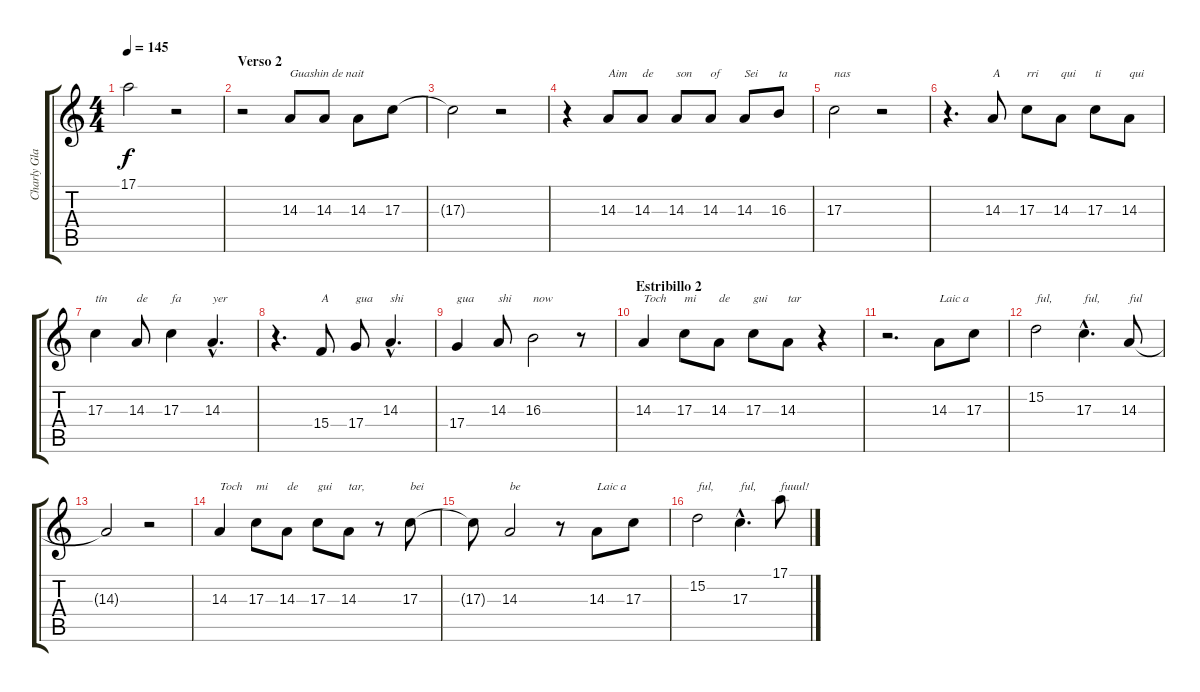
\track ("Charly Glamour" "Charly Gla") {instrument bassoon}
\staff {score tabs}
\tuning (E4 B3 G3 D3 A2 E2) {hide}
\ts (4 4)
\tempo 145
\clef g2
\ks c
17.1{t}.2{dy f} r.2 |
\section ("" "Verso 2")
r.2 14.3.8{txt "Guashin de nait"} 14.3.8 14.3.8 17.3.8 |
17.3{t}.2 r.2 |
r.4 14.3.8{txt "Aim"} 14.3.8{txt "de"} 14.3.8{txt "son"} 14.3.8{txt "of"} 14.3.8{txt "Sei"} 16.3.8{txt "ta"} |
17.3.2{txt "nas"} r.2 |
r.4{d} 14.3.8{txt "A"} 17.3.8{txt "rri"} 14.3.8{txt "qui"} 17.3.8{txt "ti"} 14.3.8{txt "qui"} |
17.3.4{txt "tín"} 14.3.8{txt "de"} 17.3.4{txt "fa"} 14.3{hac}.4{d txt "yer"} |
r.4{d} 15.4.8{txt "A"} 17.4.8{txt "gua"} 14.3{hac}.4{d txt "shi"} |
17.4.4{txt "gua"} 14.3.8{txt "shi"} 16.3.2{txt "now"} r.8 |
\section ("" "Estribillo 2")
14.3.4{txt "Toch"} 17.3.8{txt "mi"} 14.3.8{txt "de"} 17.3.8{txt "gui"} 14.3.8{txt "tar"} r.4 |
r.2{d} 14.3.8{txt "Laic a"} 17.3.8 |
15.2.2{txt "ful,"} 17.3{hac}.4{d txt "ful,"} 14.3.8{txt "ful"} |
14.3{t}.2 r.2 |
14.3.4{txt "Toch"} 17.3.8{txt "mi"} 14.3.8{txt "de"} 17.3.8{txt "gui"} 14.3.8{txt "tar,"} r.8 17.3.8{txt "bei"} |
17.3{t}.8 14.3.2{txt "be"} r.8 14.3.8{txt "Laic a"} 17.3.8 |
15.2.2{txt "ful,"} 17.3{hac}.4{d txt "ful,"} 17.1.8{txt "fuuul!"}
